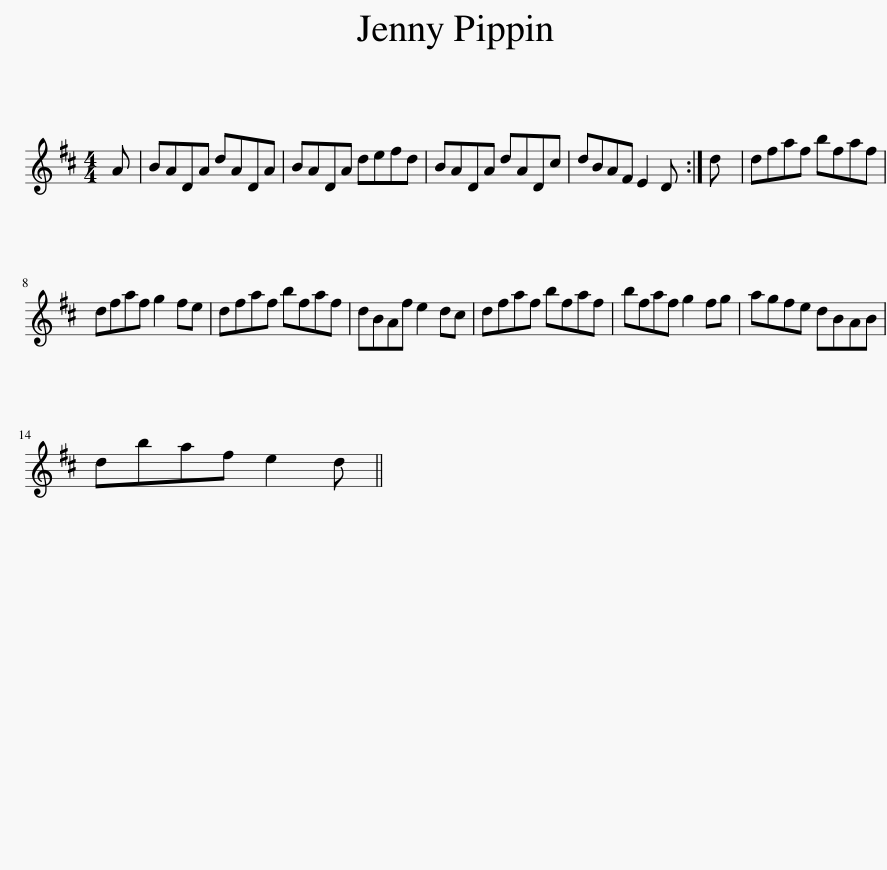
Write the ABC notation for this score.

X:1
L:1/8
M:4/4
I:linebreak $
K:D
V:1 treble
V:1
 A | BADA dADA | BADA defd | BADA dADc | dBAF E2 D :| %5
 d | dfaf bfaf |$ dfaf g2 fe | dfaf bfaf | dBAf e2 dc | %10
 dfaf bfaf | bfaf g2 fg | agfe dBAB |$ dbaf e2 d || %14
